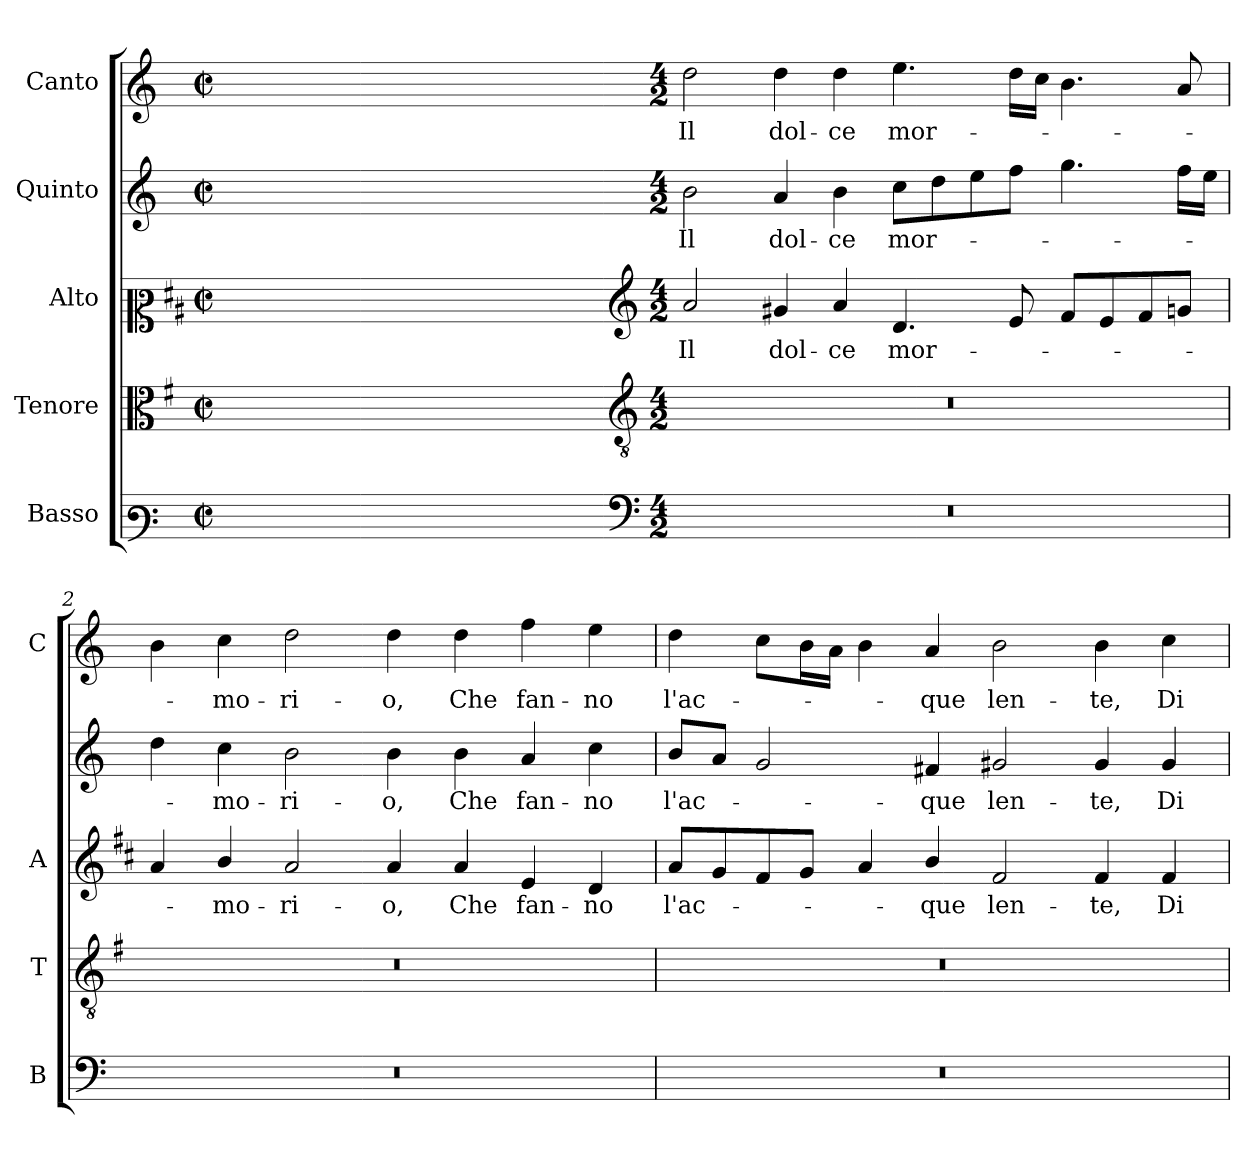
**kern	**kern	**kern	**text	**kern	**text	**kern	**text
*part5	*part4	*part3	*part3	*part2	*part2	*part1	*part1
*staff5	*staff4	*staff3	*staff3	*staff2	*staff2	*staff1	*staff1
*I"Basso	*I"Tenore	*I"Alto	*	*I"Quinto	*	*I"Canto	*
*I'B	*I'T	*I'A	*	*	*	*I'C	*
*clefF3	*clefC3	*clefC2	*	*clefG2	*	*clefG2	*
*	*ITrd4c7	*ITrd1c2	*	*	*	*	*
*k[]	*k[]	*k[]	*	*k[]	*	*k[]	*
*C:	*C:	*C:	*	*C:	*	*C:	*
*M2/2	*M2/2	*M2/2	*	*M2/2	*	*M2/2	*
*met(c|)	*met(c|)	*met(c|)	*	*met(c|)	*	*met(c|)	*
=	=	=	=	=	=	=	=
1ryy	1ryy	1ryy	.	1ryy	.	1ryy	.
=1X-	=1X-	=1X-	=1X-	=1X-	=1X-	=1X-	=1X-
4ryy	4ryy	4ryy	.	4ryy	.	4ryy	.
4ryy	4ryy	4ryy	.	4ryy	.	4ryy	.
4ryy	4ryy	4ryy	.	4ryy	.	4ryy	.
4ryy	4ryy	4ryy	.	4ryy	.	4ryy	.
=1-	=1-	=1-	=1-	=1-	=1-	=1-	=1-
*clefF4	*clefGv2	*clefG2	*	*	*	*	*
*M4/2	*M4/2	*M4/2	*	*M4/2	*	*M4/2	*
!	!	!	!LO:LY:b	!	!LO:LY:b	!	!LO:LY:b
0r	0r	2g/	Il	2b\	Il	2dd\	Il
!	!	!	!LO:LY:b	!	!LO:LY:b	!	!LO:LY:b
.	.	4f#X/	dol-	4a/	dol-	4dd\	dol-
!	!	!	!LO:LY:b	!	!LO:LY:b	!	!LO:LY:b
.	.	4g/	-ce	4b\	-ce	4dd\	-ce
!	!	!	!LO:LY:b	!	!LO:LY:b	!	!LO:LY:b
.	.	4.c/	mor-	8cc\L	mor-	4.ee\	mor-
.	.	.	.	8dd\	.	.	.
.	.	.	.	8ee\	.	.	.
.	.	8d/	.	8ff\J	.	16dd\LL	.
.	.	.	.	.	.	16cc\JJ	.
.	.	8e/L	.	4.gg\	.	4.b\	.
.	.	8d/	.	.	.	.	.
.	.	8e/	.	.	.	.	.
.	.	8fn/J	.	16ff\LL	.	8a/	.
.	.	.	.	16ee\JJ	.	.	.
=2	=2	=2	=2	=2	=2	=2	=2
0r	0r	4g/	.	4dd\	.	4b\	.
!	!	!	!LO:LY:b	!	!LO:LY:b	!	!LO:LY:b
.	.	4a/	-mo-	4cc\	-mo-	4cc\	-mo-
!	!	!	!LO:LY:b	!	!LO:LY:b	!	!LO:LY:b
.	.	2g/	-ri-	2b\	-ri-	2dd\	-ri-
!	!	!	!LO:LY:b	!	!LO:LY:b	!	!LO:LY:b
.	.	4g/	-o,	4b\	-o,	4dd\	-o,
!	!	!	!LO:LY:b	!	!LO:LY:b	!	!LO:LY:b
.	.	4g/	Che	4b\	Che	4dd\	Che
!	!	!	!LO:LY:b	!	!LO:LY:b	!	!LO:LY:b
.	.	4d/	fan-	4a/	fan-	4ff\	fan-
!	!	!	!LO:LY:b	!	!LO:LY:b	!	!LO:LY:b
.	.	4c/	-no	4cc\	-no	4ee\	-no
!!LO:LB:g=z
=3	=3	=3	=3	=3	=3	=3	=3
!	!	!	!LO:LY:b	!	!LO:LY:b	!	!LO:LY:b
0r	0r	8g/L	l'ac-	8b/L	l'ac-	4dd\	l'ac-
.	.	8f/	.	8a/J	.	.	.
.	.	8e/	.	2g/	.	8cc\L	.
.	.	8f/J	.	.	.	16b\L	.
.	.	.	.	.	.	16a\JJ	.
.	.	4g/	.	.	.	4b\	.
!	!	!	!LO:LY:b	!	!LO:LY:b	!	!LO:LY:b
.	.	4a/	-que	4f#X/	-que	4a/	-que
!	!	!	!LO:LY:b	!	!LO:LY:b	!	!LO:LY:b
.	.	2e/	len-	2g#X/	len-	2b\	len-
!	!	!	!LO:LY:b	!	!LO:LY:b	!	!LO:LY:b
.	.	4e/	-te,	4g#/	-te,	4b\	-te,
!	!	!	!LO:LY:b	!	!LO:LY:b	!	!LO:LY:b
.	.	4e/	Di	4g#/	Di	4cc\	Di
=	=	=	=	=	=	=	=
*-	*-	*-	*-	*-	*-	*-	*-
